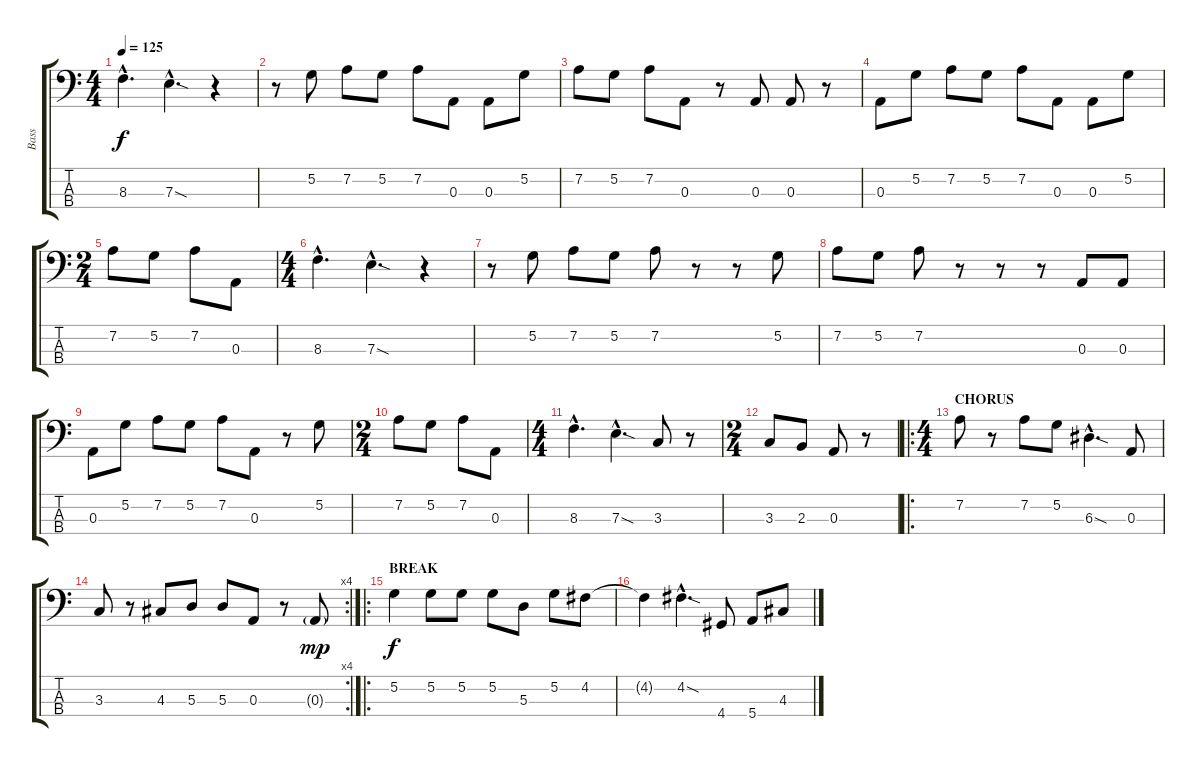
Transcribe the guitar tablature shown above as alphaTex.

\track ("Bass" "Bass") {instrument electricbassfinger}
\staff {score tabs}
\tuning (G2 D2 A1 E1) {hide}
\ts (4 4)
\tempo 125
\clef f4
\ks c
8.3{hac}.4{d dy f} 7.3{sod hac}.4{d} r.4 |
r.8 5.2.8 7.2.8 5.2.8 7.2.8 0.3.8 0.3.8 5.2.8 |
7.2.8 5.2.8 7.2.8 0.3.8 r.8 0.3.8 0.3.8 r.8 |
0.3.8 5.2.8 7.2.8 5.2.8 7.2.8 0.3.8 0.3.8 5.2.8 |
\ts (2 4)
7.2.8 5.2.8 7.2.8 0.3.8 |
\ts (4 4)
8.3{hac}.4{d} 7.3{sod hac}.4{d} r.4 |
r.8 5.2.8 7.2.8 5.2.8 7.2.8 r.8 r.8 5.2.8 |
7.2.8 5.2.8 7.2.8 r.8 r.8 r.8 0.3.8 0.3.8 |
0.3.8 5.2.8 7.2.8 5.2.8 7.2.8 0.3.8 r.8 5.2.8 |
\ts (2 4)
7.2.8 5.2.8 7.2.8 0.3.8 |
\ts (4 4)
8.3{hac}.4{d} 7.3{sod hac}.4{d} 3.3.8 r.8 |
\ts (2 4)
3.3.8 2.3.8 0.3.8 r.8 |
\ro
\ts (4 4)
\section ("" "CHORUS")
7.2.8 r.8 7.2.8 5.2.8 6.3{sod hac}.4{d} 0.3.8 |
\rc 4
3.3.8 r.8 4.3.8 5.3.8 5.3.8 0.3.8 r.8 0.3{g}.8{dy mp} |
\ro
\section ("" "BREAK")
5.2.4{dy f} 5.2.8 5.2.8 5.2.8 5.3.8 5.2.8 4.2.8 |
4.2{t}.4 4.2{sod hac}.4{d} 4.4.8 5.4.8 4.3.8
